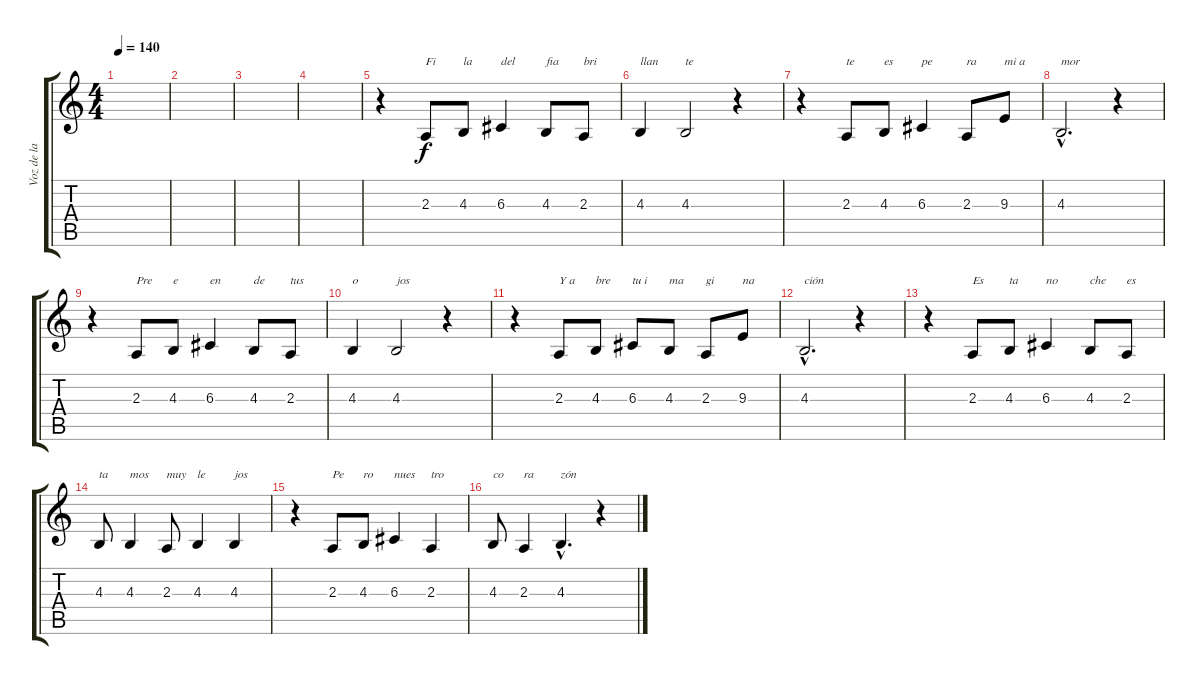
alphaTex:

\track ("Voz de la beia XmF" "Voz de la ") {instrument acousticgrandpiano}
\staff {score tabs}
\tuning (E4 B3 G3 D3 A2 E2) {hide}
\ts (4 4)
\tempo 140
\clef g2
\ks c
|
|
|
|
r.4 2.3.8{txt "Fi"} 4.3.8{txt "la"} 6.3.4{txt "del"} 4.3.8{txt "fia"} 2.3.8{txt "bri"} |
4.3.4{txt "llan"} 4.3.2{txt "te"} r.4 |
r.4 2.3.8{txt "te"} 4.3.8{txt "es"} 6.3.4{txt "pe"} 2.3.8{txt "ra"} 9.3.8{txt "mi a"} |
4.3{hac}.2{d txt "mor"} r.4 |
r.4 2.3.8{txt "Pre"} 4.3.8{txt "e"} 6.3.4{txt "en"} 4.3.8{txt "de"} 2.3.8{txt "tus"} |
4.3.4{txt "o"} 4.3.2{txt "jos"} r.4 |
r.4 2.3.8{txt "Y a"} 4.3.8{txt "bre"} 6.3.8{txt "tu i"} 4.3.8{txt "ma"} 2.3.8{txt "gi"} 9.3.8{txt "na"} |
4.3{hac}.2{d txt "ción"} r.4 |
r.4 2.3.8{txt "Es"} 4.3.8{txt "ta"} 6.3.4{txt "no"} 4.3.8{txt "che"} 2.3.8{txt "es"} |
4.3.8{txt "ta"} 4.3.4{txt "mos"} 2.3.8{txt "muy"} 4.3.4{txt "le"} 4.3.4{txt "jos"} |
r.4 2.3.8{txt "Pe"} 4.3.8{txt "ro"} 6.3.4{txt "nues"} 2.3.4{txt "tro"} |
4.3.8{txt "co"} 2.3.4{txt "ra"} 4.3{hac}.4{d txt "zón"} r.4
